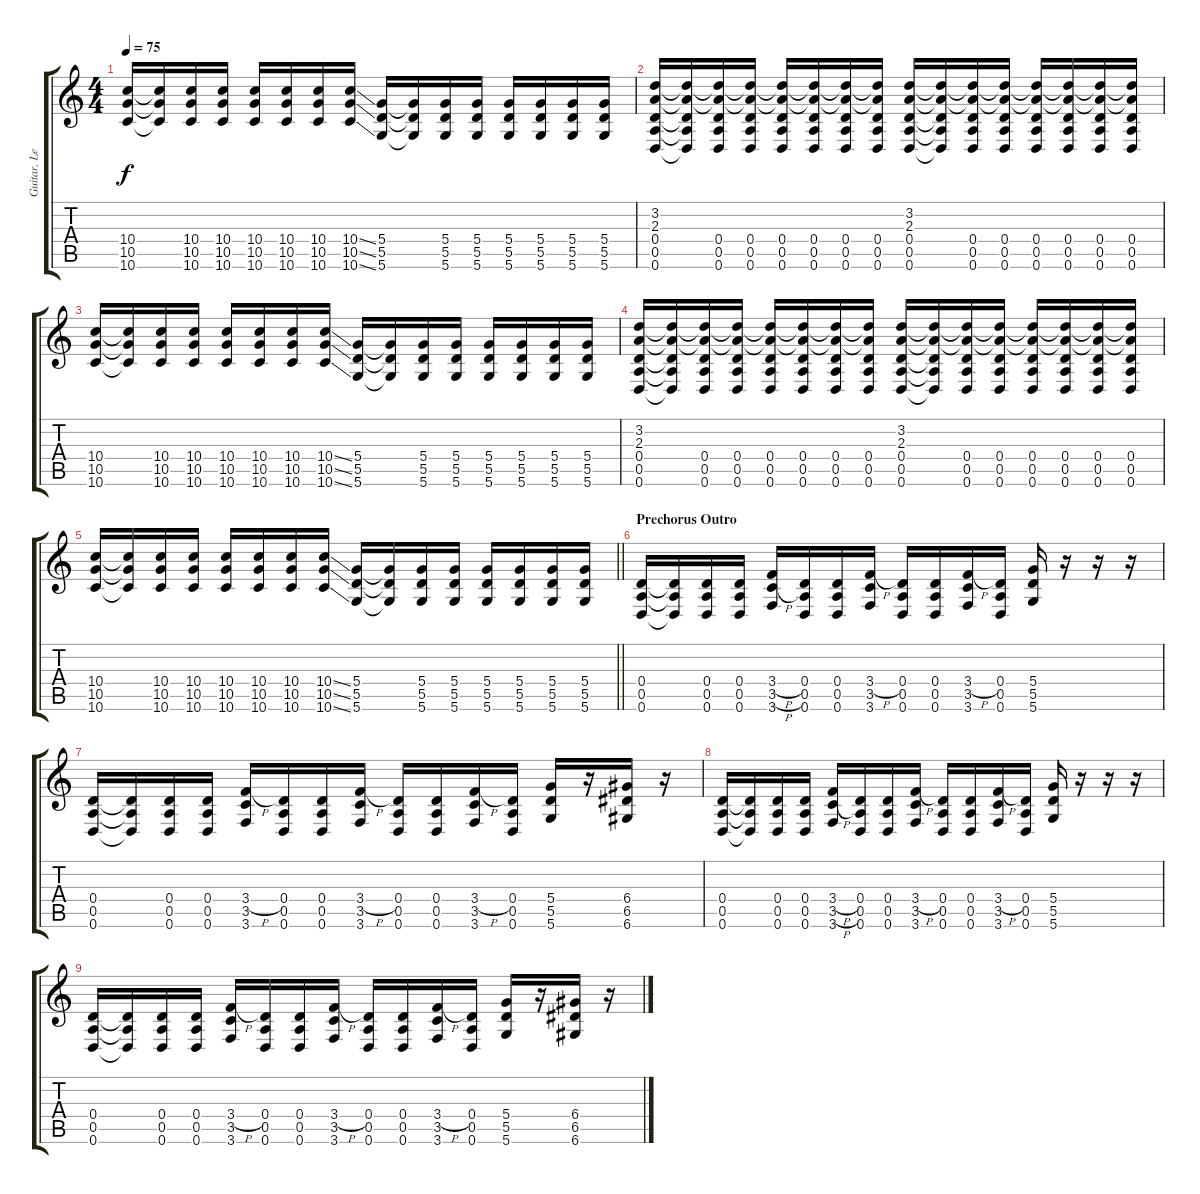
\track ("Guitar, Lead" "Guitar, Le") {instrument overdrivenguitar}
\staff {score tabs}
\tuning (E4 B3 G3 D3 A2 D2) {hide}
\ts (4 4)
\tempo 75
\clef g2
\ks c
(10.4 10.5 10.6).16{dy f} (10.4{t} 10.5{t} 10.6{t}).16 (10.4 10.5 10.6).16 (10.4 10.5 10.6).16 (10.4 10.5 10.6).16 (10.4 10.5 10.6).16 (10.4 10.5 10.6).16 (10.4{ss} 10.5{ss} 10.6{ss}).16 (5.4 5.5 5.6).16 (5.4{t} 5.5{t} 5.6{t}).16 (5.4 5.5 5.6).16 (5.4 5.5 5.6).16 (5.4 5.5 5.6).16 (5.4 5.5 5.6).16 (5.4 5.5 5.6).16 (5.4 5.5 5.6).16 |
(3.2 2.3 0.4 0.5 0.6).16 (3.2{t} 2.3{t} 0.4{t} 0.5{t} 0.6{t}).16 (3.2{t} 2.3{t} 0.4 0.5 0.6).16 (3.2{t} 2.3{t} 0.4 0.5 0.6).16 (3.2{t} 2.3{t} 0.4 0.5 0.6).16 (3.2{t} 2.3{t} 0.4 0.5 0.6).16 (3.2{t} 2.3{t} 0.4 0.5 0.6).16 (3.2{t} 2.3{t} 0.4 0.5 0.6).16 (3.2 2.3 0.4 0.5 0.6).16 (3.2{t} 2.3{t} 0.4{t} 0.5{t} 0.6{t}).16 (3.2{t} 2.3{t} 0.4 0.5 0.6).16 (3.2{t} 2.3{t} 0.4 0.5 0.6).16 (3.2{t} 2.3{t} 0.4 0.5 0.6).16 (3.2{t} 2.3{t} 0.4 0.5 0.6).16 (3.2{t} 2.3{t} 0.4 0.5 0.6).16 (3.2{t} 2.3{t} 0.4 0.5 0.6).16 |
(10.4 10.5 10.6).16 (10.4{t} 10.5{t} 10.6{t}).16 (10.4 10.5 10.6).16 (10.4 10.5 10.6).16 (10.4 10.5 10.6).16 (10.4 10.5 10.6).16 (10.4 10.5 10.6).16 (10.4{ss} 10.5{ss} 10.6{ss}).16 (5.4 5.5 5.6).16 (5.4{t} 5.5{t} 5.6{t}).16 (5.4 5.5 5.6).16 (5.4 5.5 5.6).16 (5.4 5.5 5.6).16 (5.4 5.5 5.6).16 (5.4 5.5 5.6).16 (5.4 5.5 5.6).16 |
(3.2 2.3 0.4 0.5 0.6).16 (3.2{t} 2.3{t} 0.4{t} 0.5{t} 0.6{t}).16 (3.2{t} 2.3{t} 0.4 0.5 0.6).16 (3.2{t} 2.3{t} 0.4 0.5 0.6).16 (3.2{t} 2.3{t} 0.4 0.5 0.6).16 (3.2{t} 2.3{t} 0.4 0.5 0.6).16 (3.2{t} 2.3{t} 0.4 0.5 0.6).16 (3.2{t} 2.3{t} 0.4 0.5 0.6).16 (3.2 2.3 0.4 0.5 0.6).16 (3.2{t} 2.3{t} 0.4{t} 0.5{t} 0.6{t}).16 (3.2{t} 2.3{t} 0.4 0.5 0.6).16 (3.2{t} 2.3{t} 0.4 0.5 0.6).16 (3.2{t} 2.3{t} 0.4 0.5 0.6).16 (3.2{t} 2.3{t} 0.4 0.5 0.6).16 (3.2{t} 2.3{t} 0.4 0.5 0.6).16 (3.2{t} 2.3{t} 0.4 0.5 0.6).16 |
\barLineRight lightlight
(10.4 10.5 10.6).16 (10.4{t} 10.5{t} 10.6{t}).16 (10.4 10.5 10.6).16 (10.4 10.5 10.6).16 (10.4 10.5 10.6).16 (10.4 10.5 10.6).16 (10.4 10.5 10.6).16 (10.4{ss} 10.5{ss} 10.6{ss}).16 (5.4 5.5 5.6).16 (5.4{t} 5.5{t} 5.6{t}).16 (5.4 5.5 5.6).16 (5.4 5.5 5.6).16 (5.4 5.5 5.6).16 (5.4 5.5 5.6).16 (5.4 5.5 5.6).16 (5.4 5.5 5.6).16 |
\section ("" "Prechorus Outro")
(0.4 0.5 0.6).16 (0.4{t} 0.5{t} 0.6{t}).16 (0.4 0.5 0.6).16 (0.4 0.5 0.6).16 (3.4{h} 3.5{h} 3.6).16 (0.4 0.5 0.6).16 (0.4 0.5 0.6).16 (3.4{h} 3.5 3.6).16 (0.4 0.5 0.6).16 (0.4 0.5 0.6).16 (3.4{h} 3.5 3.6).16 (0.4 0.5 0.6).16 (5.4 5.5 5.6).16 r.16 r.16 r.16 |
(0.4 0.5 0.6).16 (0.4{t} 0.5{t} 0.6{t}).16 (0.4 0.5 0.6).16 (0.4 0.5 0.6).16 (3.4{h} 3.5 3.6).16 (0.4 0.5 0.6).16 (0.4 0.5 0.6).16 (3.4{h} 3.5 3.6).16 (0.4 0.5 0.6).16 (0.4 0.5 0.6).16 (3.4{h} 3.5 3.6).16 (0.4 0.5 0.6).16 (5.4 5.5 5.6).16 r.16 (6.4 6.5 6.6).16 r.16 |
(0.4 0.5 0.6).16 (0.4{t} 0.5{t} 0.6{t}).16 (0.4 0.5 0.6).16 (0.4 0.5 0.6).16 (3.4{h} 3.5{h} 3.6).16 (0.4 0.5 0.6).16 (0.4 0.5 0.6).16 (3.4{h} 3.5 3.6).16 (0.4 0.5 0.6).16 (0.4 0.5 0.6).16 (3.4{h} 3.5 3.6).16 (0.4 0.5 0.6).16 (5.4 5.5 5.6).16 r.16 r.16 r.16 |
(0.4 0.5 0.6).16 (0.4{t} 0.5{t} 0.6{t}).16 (0.4 0.5 0.6).16 (0.4 0.5 0.6).16 (3.4{h} 3.5 3.6).16 (0.4 0.5 0.6).16 (0.4 0.5 0.6).16 (3.4{h} 3.5 3.6).16 (0.4 0.5 0.6).16 (0.4 0.5 0.6).16 (3.4{h} 3.5 3.6).16 (0.4 0.5 0.6).16 (5.4 5.5 5.6).16 r.16 (6.4 6.5 6.6).16 r.16
